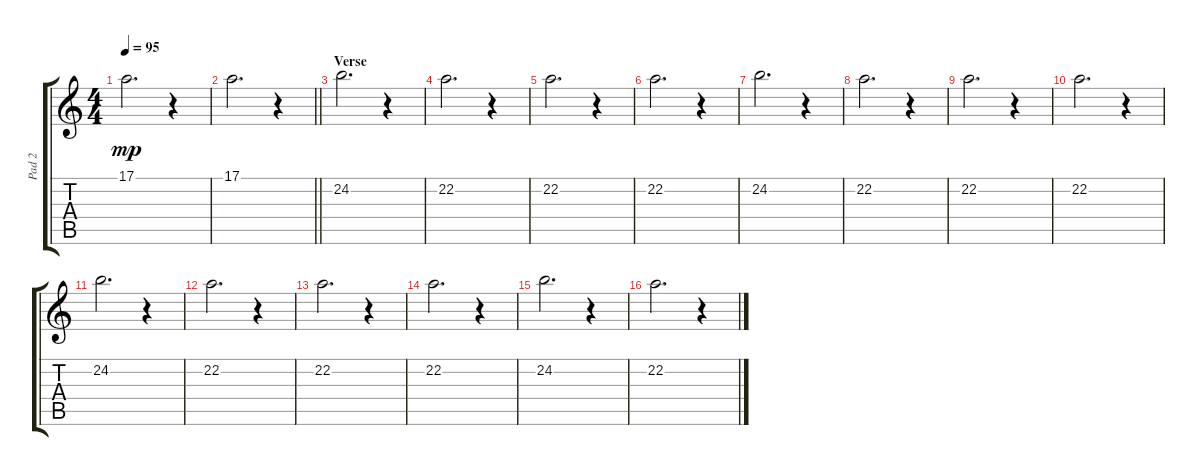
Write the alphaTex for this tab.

\track ("Pad 2" "Pad 2") {instrument pad8sweep}
\staff {score tabs}
\tuning (E4 B3 G3 D3 A2 E2) {hide}
\ts (4 4)
\tempo 95
\clef g2
\ks c
17.1.2{d dy mp} r.4 |
\barLineRight lightlight
17.1.2{d} r.4 |
\section ("" "Verse")
24.2.2{d} r.4 |
22.2.2{d} r.4 |
22.2.2{d} r.4 |
22.2.2{d} r.4 |
24.2.2{d} r.4 |
22.2.2{d} r.4 |
22.2.2{d} r.4 |
22.2.2{d} r.4 |
24.2.2{d} r.4 |
22.2.2{d} r.4 |
22.2.2{d} r.4 |
22.2.2{d} r.4 |
24.2.2{d} r.4 |
22.2.2{d} r.4
